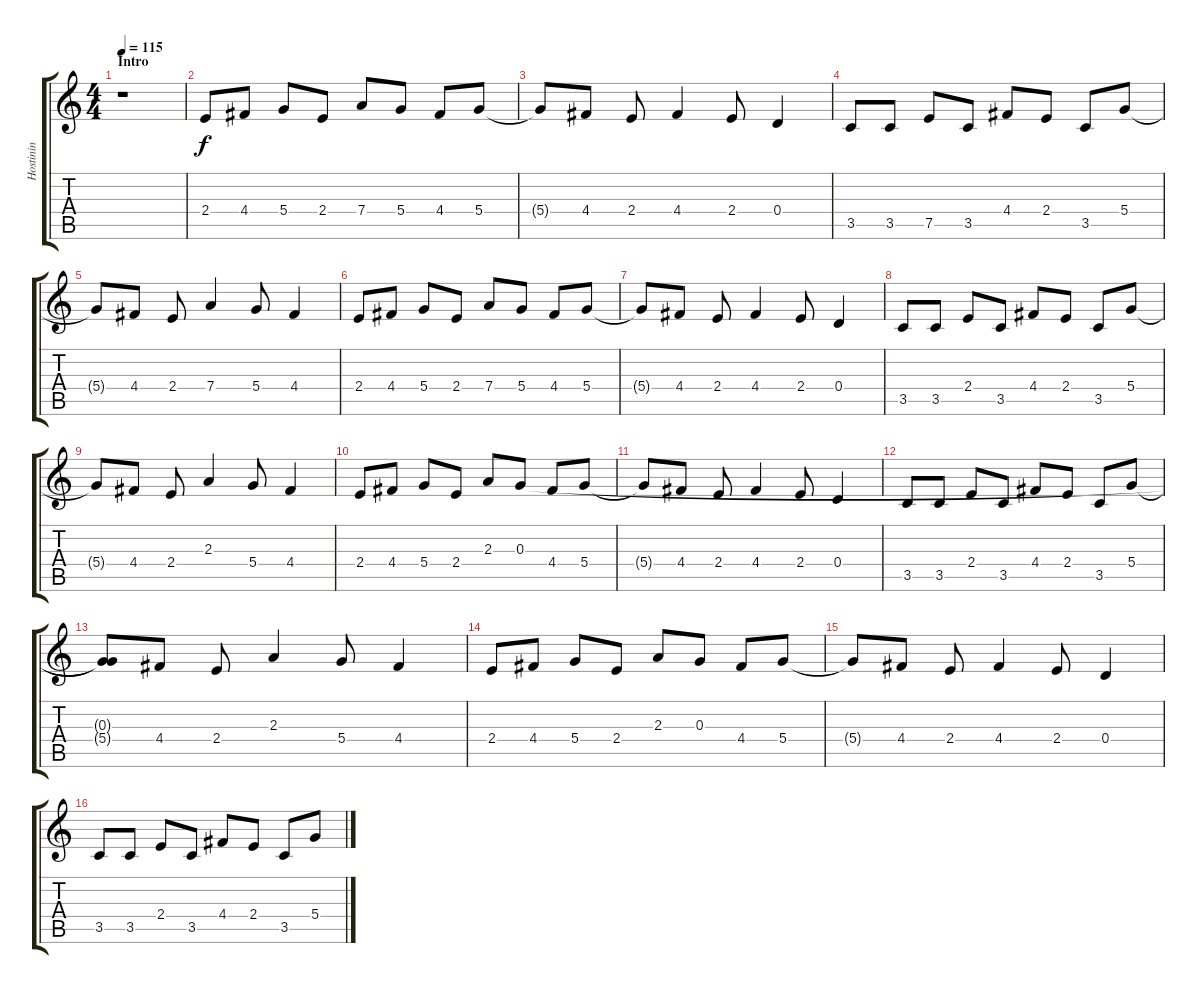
\track ("Hostinin" "Hostinin") {instrument distortionguitar}
\staff {score tabs}
\tuning (E4 B3 G3 D3 A2 E2) {hide}
\ts (4 4)
\section ("" "Intro ")
\tempo 115
\clef g2
\ks c
r.1{dy f instrument distortionguitar} |
2.4.8{volume 15} 4.4.8 5.4.8 2.4.8 7.4.8 5.4.8 4.4.8 5.4.8 |
5.4{t}.8 4.4.8 2.4.8 4.4.4 2.4.8 0.4.4 |
3.5.8 3.5.8 7.5.8 3.5.8 4.4.8 2.4.8 3.5.8 5.4.8 |
5.4{t}.8 4.4.8 2.4.8 7.4.4 5.4.8 4.4.4 |
2.4.8 4.4.8 5.4.8 2.4.8 7.4.8 5.4.8 4.4.8 5.4.8 |
5.4{t}.8 4.4.8 2.4.8 4.4.4 2.4.8 0.4.4 |
3.5.8 3.5.8 2.4.8 3.5.8 4.4.8 2.4.8 3.5.8 5.4.8 |
5.4{t}.8 4.4.8 2.4.8 2.3.4 5.4.8 4.4.4 |
2.4.8{balance 7} 4.4.8 5.4.8 2.4.8 2.3.8 0.3.8 4.4.8 5.4.8 |
5.4{t}.8 4.4.8 2.4.8 4.4.4 2.4.8 0.4.4 |
3.5.8 3.5.8 2.4.8 3.5.8 4.4.8 2.4.8 3.5.8 5.4.8 |
(0.3{t} 5.4{t}).8 4.4.8 2.4.8 2.3.4 5.4.8 4.4.4 |
2.4.8 4.4.8 5.4.8 2.4.8 2.3.8 0.3.8 4.4.8 5.4.8 |
5.4{t}.8 4.4.8 2.4.8 4.4.4 2.4.8 0.4.4 |
3.5.8 3.5.8 2.4.8 3.5.8 4.4.8 2.4.8 3.5.8 5.4.8
